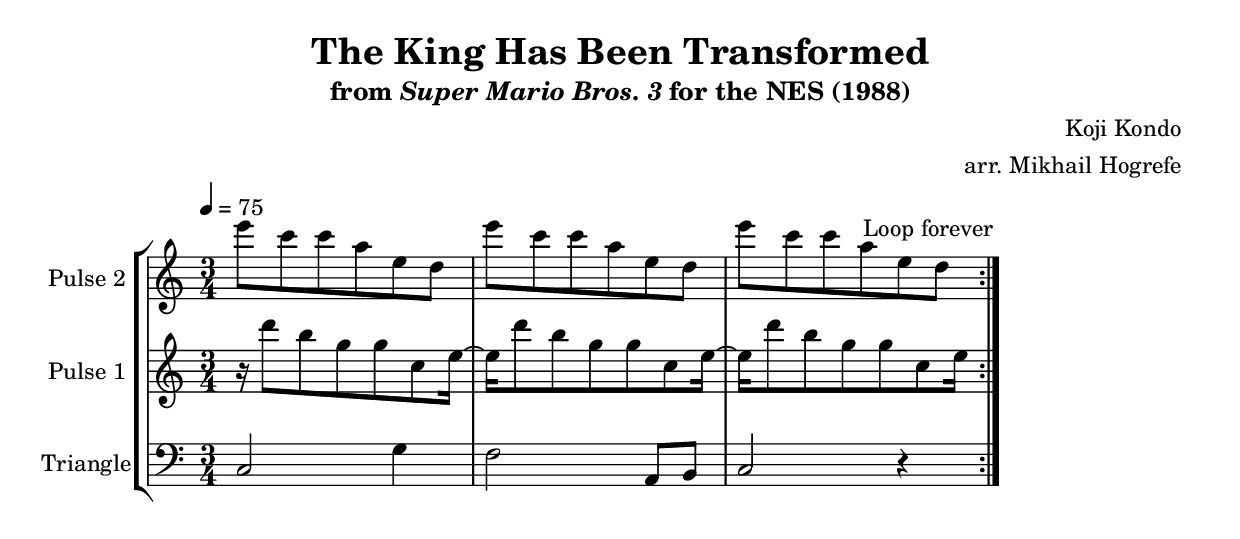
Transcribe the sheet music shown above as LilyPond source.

\version "2.22.0"

\book {
    \header {
        title = "The King Has Been Transformed"
        subtitle = \markup { "from" {\italic "Super Mario Bros. 3"} "for the NES (1988)" }
        composer = "Koji Kondo"
        arranger = "arr. Mikhail Hogrefe"
    }

    \score {
        {
            \new StaffGroup <<
                \new Staff \relative c''' {
                    \set Staff.instrumentName = "Pulse 2"
                    \set Staff.shortInstrumentName = "P.2"
\time 3/4
\tempo 4 = 75
                    \repeat volta 2 {
e8 c c a e d |
e'8 c c a e d |
e'8 c c a e d |
                    }
\once \override Score.RehearsalMark.self-alignment-X = #RIGHT
\mark \markup { \fontsize #-2 "Loop forever" }
                }

                \new Staff \relative c''' {
                    \set Staff.instrumentName = "Pulse 1"
                    \set Staff.shortInstrumentName = "P.1"
r16 d8 b g g c, e16 ~ |
e16 d'8 b g g c, e16 ~ |
e16 d'8 b g g c, e16 |
                }

                \new Staff \relative c {
                    \set Staff.instrumentName = "Triangle"
                    \set Staff.shortInstrumentName = "T."
\clef bass
c2 g'4 |
f2 a,8 b |
c2 r4 |
                }
            >>
        }
        \layout {
            \context {
                \Staff
                \RemoveEmptyStaves
            }
            \context {
                \DrumStaff
                \RemoveEmptyStaves
            }
        }
    }
}
